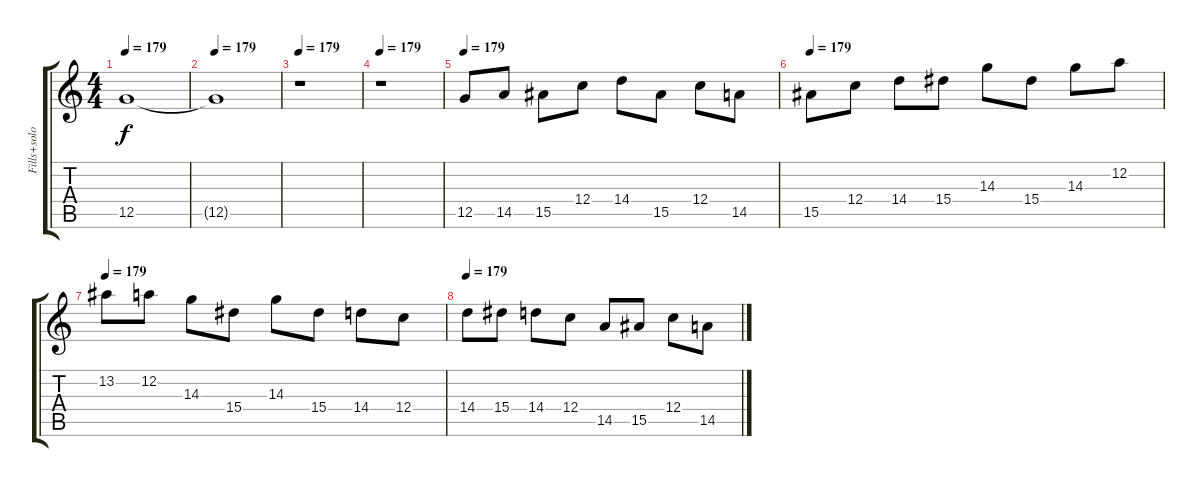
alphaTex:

\track ("Fills+solo" "Fills+solo") {instrument distortionguitar}
\staff {score tabs}
\tuning (D4 A3 F3 C3 G2 D2) {hide}
\ts (4 4)
\tempo 179
\clef g2
\ks c
12.5.1{dy f volume 0} |
\tempo 179
12.5{t}.1 |
\tempo 179
r.1 |
\tempo 179
r.1 |
\tempo 179
12.5.8{volume 11 balance 8} 14.5.8 15.5.8 12.4.8 14.4.8 15.5.8 12.4.8 14.5.8 |
\tempo 179
15.5.8 12.4.8 14.4.8 15.4.8 14.3.8 15.4.8 14.3.8 12.2.8 |
\tempo 179
13.2.8 12.2.8 14.3.8 15.4.8 14.3.8 15.4.8 14.4.8 12.4.8 |
\tempo 179
14.4.8 15.4.8 14.4.8 12.4.8 14.5.8 15.5.8 12.4.8 14.5.8
